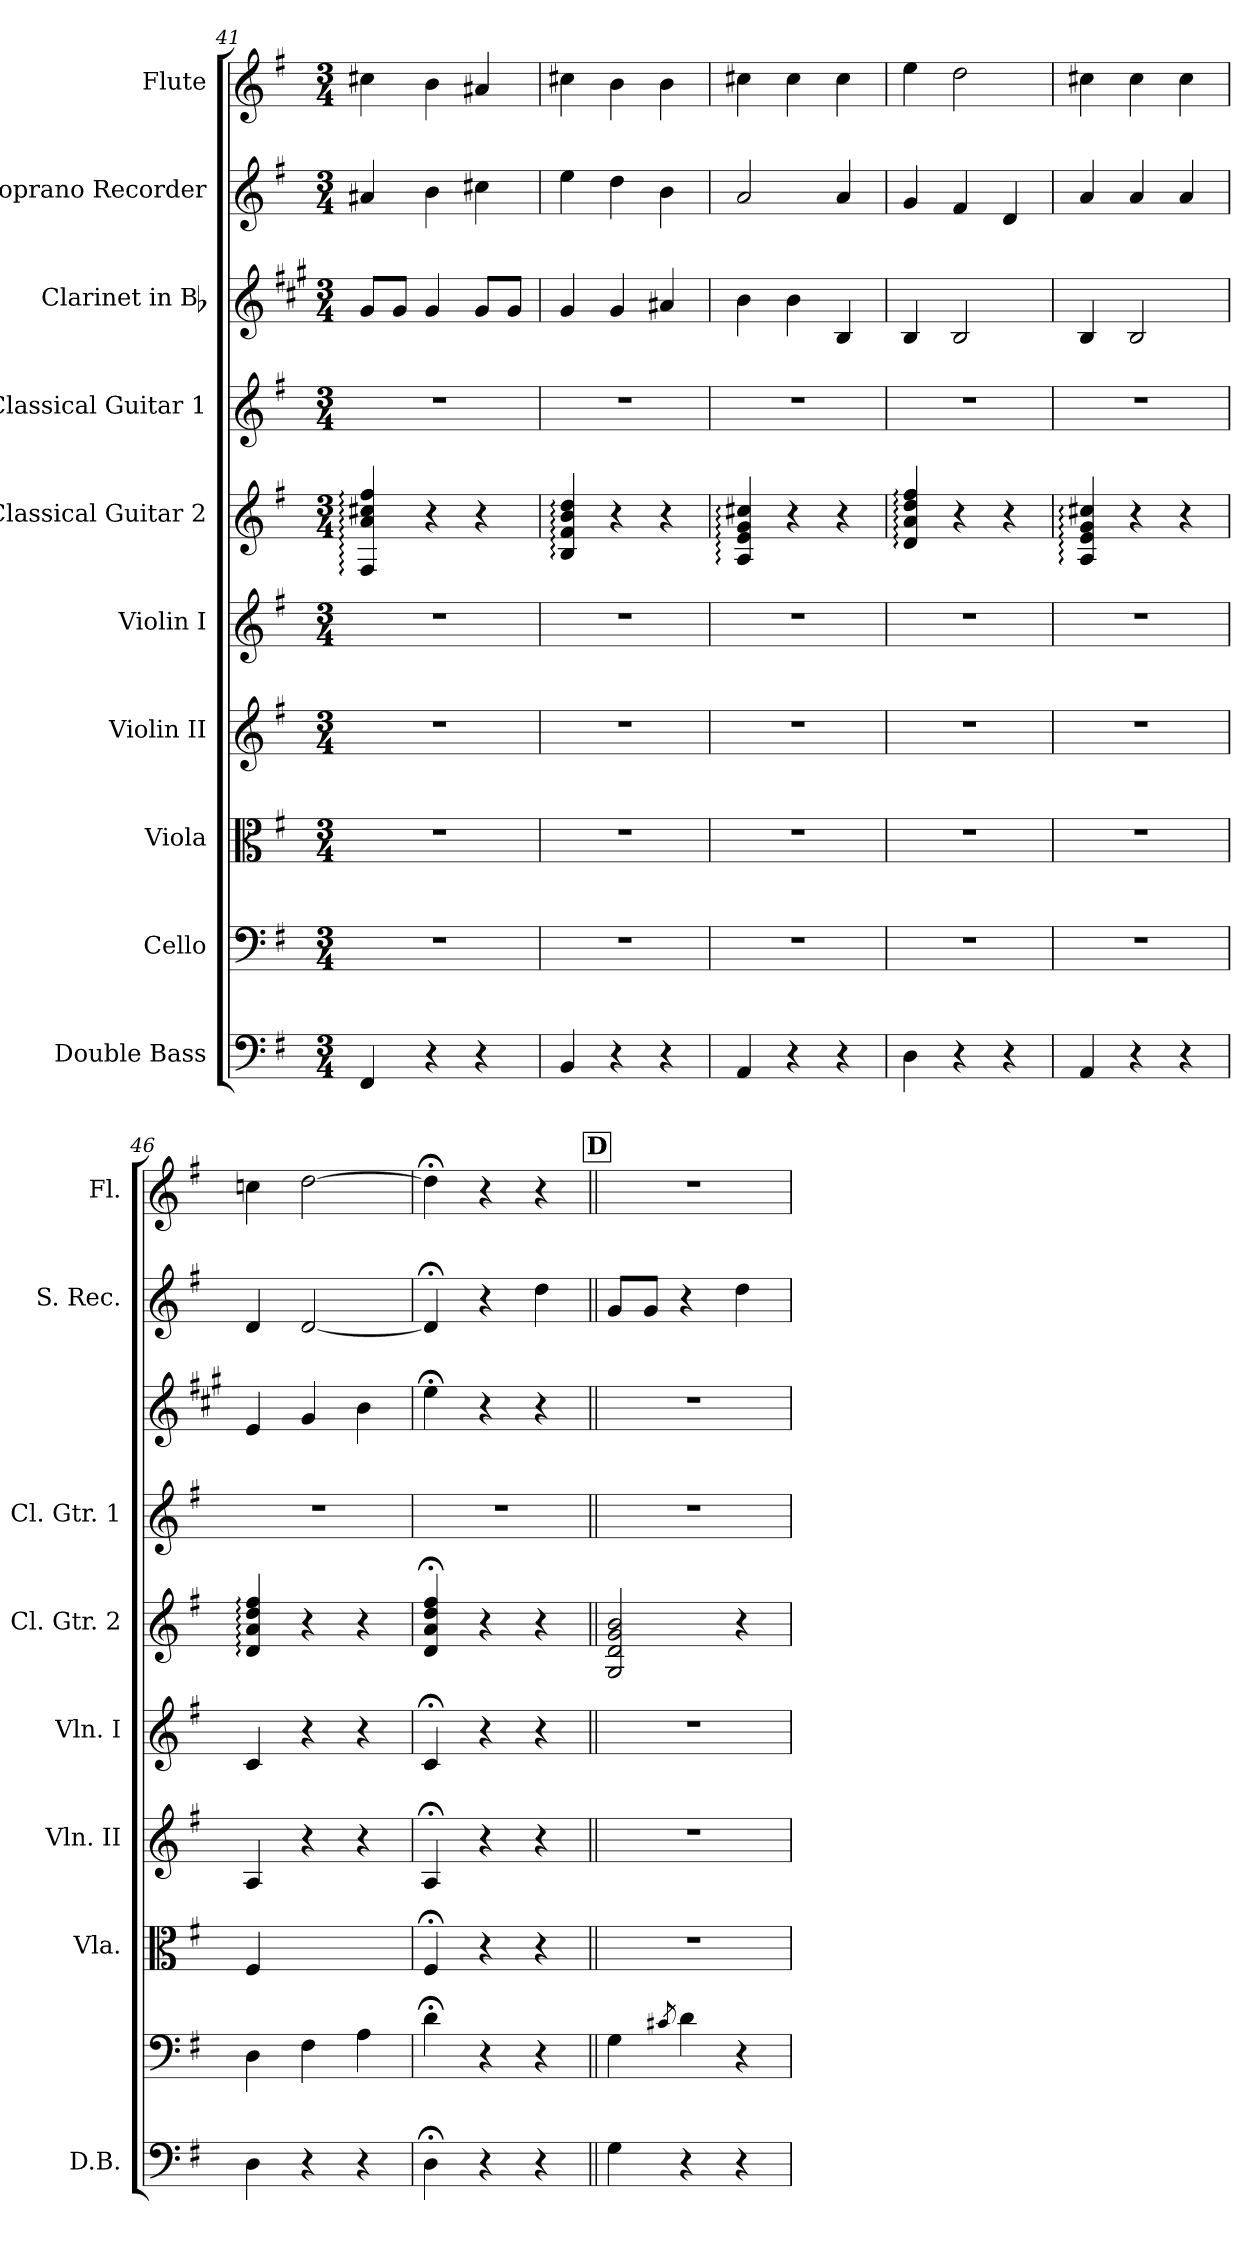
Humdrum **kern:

**kern	**kern	**kern	**kern	**kern	**kern	**kern	**kern	**kern	**kern
*part10	*part9	*part8	*part7	*part6	*part5	*part4	*part3	*part2	*part1
*staff10	*staff9	*staff8	*staff7	*staff6	*staff5	*staff4	*staff3	*staff2	*staff1
*I"Double Bass	*I"Cello	*I"Viola	*I"Violin II	*I"Violin I	*I"Classical Guitar 2	*I"Classical Guitar 1	*I"Clarinet in Bb	*I"Soprano Recorder	*I"Flute
*I'D.B.	*	*I'Vla.	*I'Vln. II	*I'Vln. I	*I'Cl. Gtr. 2	*I'Cl. Gtr. 1	*	*I'S. Rec.	*I'Fl.
*clefF4	*clefF4	*clefC3	*clefG2	*clefG2	*clefG2	*clefG2	*clefG2	*clefG2	*clefG2
*ITrd7c12	*	*	*	*	*ITrd7c12	*ITrd7c12	*ITrd1c2	*ITrd-7c-12	*
*k[f#]	*k[f#]	*k[f#]	*k[f#]	*k[f#]	*k[f#]	*k[f#]	*k[f#]	*k[f#]	*k[f#]
*G:	*G:	*G:	*G:	*G:	*G:	*G:	*G:	*G:	*G:
*M3/4	*M3/4	*M3/4	*M3/4	*M3/4	*M3/4	*M3/4	*M3/4	*M3/4	*M3/4
=41	=41	=41	=41	=41	=41	=41	=41	=41	=41
4FFF#/	2.r	2.r	2.r	2.r	4FF#/: 4A/: 4c#X/: 4f#/:	2.r	8f#/L	4aa#X/	4cc#X\
.	.	.	.	.	.	.	8f#/J	.	.
4r	.	.	.	.	4r	.	4f#/	4bb\	4b\
4r	.	.	.	.	4r	.	8f#/L	4ccc#X\	4a#X/
.	.	.	.	.	.	.	8f#/J	.	.
=42	=42	=42	=42	=42	=42	=42	=42	=42	=42
4BBB/	2.r	2.r	2.r	2.r	4BB/: 4F#/: 4B/: 4d/:	2.r	4f#/	4eee\	4cc#X\
4r	.	.	.	.	4r	.	4f#/	4ddd\	4b\
4r	.	.	.	.	4r	.	4g#X/	4bb\	4b\
=43	=43	=43	=43	=43	=43	=43	=43	=43	=43
4AAA/	2.r	2.r	2.r	2.r	4AA/: 4E/: 4G/: 4c#X/:	2.r	4a\	2aa/	4cc#X\
4r	.	.	.	.	4r	.	4a\	.	4cc#\
4r	.	.	.	.	4r	.	4A/	4aa/	4cc#\
=44	=44	=44	=44	=44	=44	=44	=44	=44	=44
4DD\	2.r	2.r	2.r	2.r	4D/: 4A/: 4d/: 4f#/:	2.r	4A/	4gg/	4ee\
4r	.	.	.	.	4r	.	2A/	4ff#/	2dd\
4r	.	.	.	.	4r	.	.	4dd/	.
!!LO:PB:g=z
=45	=45	=45	=45	=45	=45	=45	=45	=45	=45
4AAA/	2.r	2.r	2.r	2.r	4AA/: 4E/: 4G/: 4c#X/:	2.r	4A/	4aa/	4cc#X\
4r	.	.	.	.	4r	.	2A/	4aa/	4cc#\
4r	.	.	.	.	4r	.	.	4aa/	4cc#\
=46	=46	=46	=46	=46	=46	=46	=46	=46	=46
4DD\	4D\	4F#/	4A/	4c/	4D/: 4A/: 4d/: 4f#/:	2.r	4d/	4dd/	4ccni\
4r	4F#\	2ryy	4r	4r	4r	.	4f#/	[2dd/	[2dd\
4r	4A\	.	4r	4r	4r	.	4a\	.	.
=47	=47	=47	=47	=47	=47	=47	=47	=47	=47
4DD;<\	4d;<\	4F#;</	4A;</	4c;</	4D/;< 4A/;< 4d/;< 4f#/;<	2.r	4dd;<\	4dd;</]	4dd;<\]
4r	4r	4r	4r	4r	4r	.	4r	4r	4r
4r	4r	4r	4r	4r	4r	.	4r	4ddd\	4r
!!LO:REH:place=s1:a:B:fs=12:t=D
=48||	=48||	=48||	=48||	=48||	=48||	=48||	=48||	=48||	=48||
4GG\	4G\	2.r	2.r	2.r	2GG/ 2D/ 2G/ 2B/	2.r	2.r	8gg/L	2.r
.	.	.	.	.	.	.	.	8gg/J	.
.	8qc#X/	.	.	.	.	.	.	.	.
4r	4d\	.	.	.	.	.	.	4r	.
4r	4r	.	.	.	4r	.	.	4ddd\	.
=	=	=	=	=	=	=	=	=	=
*-	*-	*-	*-	*-	*-	*-	*-	*-	*-
